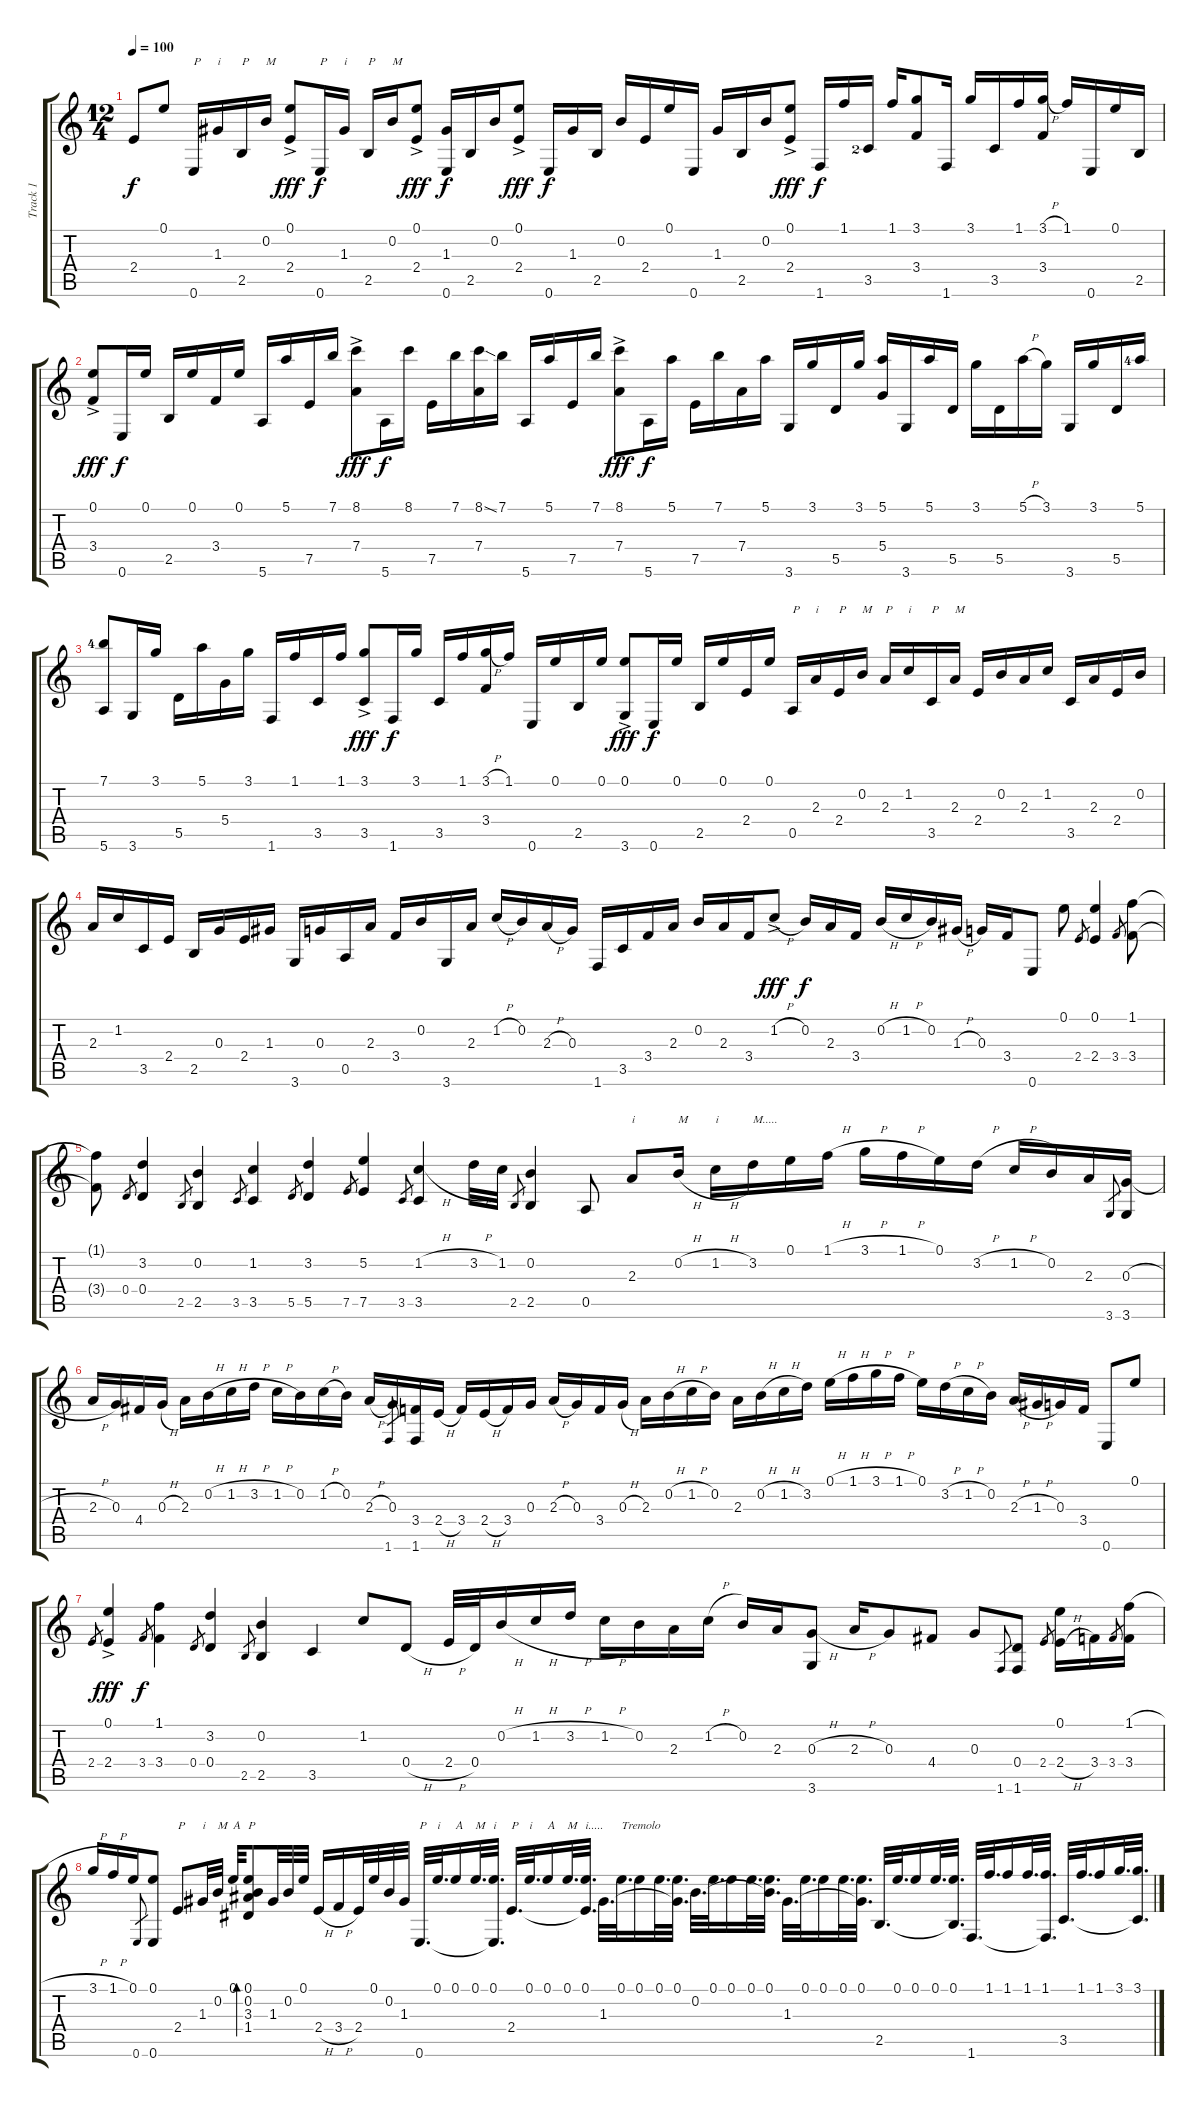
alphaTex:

\track ("Track 1" "Track 1") {instrument acousticguitarnylon}
\staff {score tabs}
\tuning (E4 B3 G3 D3 A2 E2) {hide}
\ts (12 4)
\tempo 100
\clef g2
\ks c
2.4.8{dy f} 0.1.8 0.6.16{txt "P"} 1.3.16{txt "i"} 2.5.16{txt "P"} 0.2.16{txt "M"} (0.1{ac} 2.4).8{dy fff} 0.6.16{txt "P" dy f} 1.3.16{txt "i"} 2.5.16{txt "P"} 0.2.16{txt "M"} (0.1{ac} 2.4).8{dy fff} (1.3 0.6).16{dy f} 2.5.16 0.2.16 (0.1 2.4{ac}).8{dy fff} 0.6.16{dy f} 1.3.16 2.5.16 0.2.16 2.4.16 0.1.16 0.6.16 1.3.16 2.5.16 0.2.16 (0.1 2.4{ac}).8{dy fff} 1.6.16{dy f} 1.1.16 3.5{lf 3}.16 1.1.16 (3.1 3.4).8 1.6.16 3.1.16 3.5.16 1.1.16 (3.1{h} 3.4).16 1.1.16 0.6.16 0.1.16 2.5.16 |
(0.1 3.4{ac}).8{dy fff} 0.6.16{dy f} 0.1.16 2.5.16 0.1.16 3.4.16 0.1.16 5.6.16 5.1.16 7.5.16 7.1.16 (8.1 7.4{ac}).8{dy fff} 5.6.16{dy f} 8.1.16 7.5.16 7.1.16 (8.1{ss} 7.4).16 7.1.16 5.6.16 5.1.16 7.5.16 7.1.16 (8.1 7.4{ac}).8{dy fff} 5.6.16{dy f} 5.1.16 7.5.16 7.1.16 7.4.16 5.1.16 3.6.16 3.1.16 5.5.16 3.1.16 (5.1 5.4).16 3.6.16 5.1.16 5.5.16 3.1.16 5.5.16 5.1{h}.16 3.1.16 3.6.16 3.1.16 5.5.16 5.1{lf 5}.16 |
(7.1{lf 5} 5.6).8 3.6.16 3.1.16 5.5.16 5.1.16 5.4.16 3.1.16 1.6.16 1.1.16 3.5.16 1.1.16 (3.1 3.5{ac}).8{dy fff} 1.6.16{dy f} 3.1.16 3.5.16 1.1.16 (3.1{h} 3.4).16 1.1.16 0.6.16 0.1.16 2.5.16 0.1.16 (0.1 3.6{ac}).8{dy fff} 0.6.16{dy f} 0.1.16 2.5.16 0.1.16 2.4.16 0.1.16 0.5.16{txt "P"} 2.3.16{txt "i"} 2.4.16{txt "P"} 0.2.16{txt "M"} 2.3.16{txt "P"} 1.2.16{txt "i"} 3.5.16{txt "P"} 2.3.16{txt "M"} 2.4.16 0.2.16 2.3.16 1.2.16 3.5.16 2.3.16 2.4.16 0.2.16 |
2.3.16 1.2.16 3.5.16 2.4.16 2.5.16 0.3.16 2.4.16 1.3.16 3.6.16 0.3.16 0.5.16 2.3.16 3.4.16 0.2.16 3.6.16 2.3.16 1.2{h}.16 0.2.16 2.3{h}.16 0.3.16 1.6.16 3.5.16 3.4.16 2.3.16 0.2.16 2.3.16 3.4.16 1.2{h ac}.8{dy fff} 0.2.16{dy f} 2.3.16 3.4.16 0.2{h}.16 1.2{h}.16 0.2.16 1.3{h}.16 0.3.16 3.4.16 0.6.8 0.1.8 2.4.8{gr} (0.1 2.4).4 3.4.8{gr} (1.1 3.4).8 |
(1.1{t} 3.4{t}).8 0.4.8{gr} (3.2 0.4).4 2.5.8{gr} (0.2 2.5).4 3.5.8{gr} (1.2 3.5).4 5.5.8{gr} (3.2 5.5).4 7.5.8{gr} (5.2 7.5).4 3.5.8{gr} (1.2{h} 3.5).4 3.2{h}.32 1.2.32 2.5.8{gr} (0.2 2.5).4 0.5.8 2.3.8{txt "i"} 0.2{h}.16{txt "M"} 1.2{h}.16{txt "i"} 3.2.16{txt "M....."} 0.1.16 1.1{h}.16 3.1{h}.16 1.1{h}.16 0.1.16 3.2{h}.16 1.2{h}.16 0.2.16 2.3.16 3.6.8{gr} (0.3{h} 3.6).16 |
2.3{h}.16 0.3.16 4.4.16 0.3{h}.16 2.3.16 0.2{h}.16 1.2{h}.16 3.2{h}.16 1.2{h}.16 0.2.16 1.2{h}.16 0.2.16 2.3{h}.16 0.3.16 1.6.8{gr} (3.4 1.6).16 2.4{h}.16 3.4.16 2.4{h}.16 3.4.16 0.3.16 2.3{h}.16 0.3.16 3.4.16 0.3{h}.16 2.3.16 0.2{h}.16 1.2{h}.16 0.2.16 2.3.16 0.2{h}.16 1.2{h}.16 3.2.16 0.1{h}.16 1.1{h}.16 3.1{h}.16 1.1{h}.16 0.1.16 3.2{h}.16 1.2{h}.16 0.2.16 2.3{h}.16 1.3{h}.16 0.3.16 3.4.16 0.6.8 0.1.8 |
2.4.8{gr} (0.1{ac} 2.4).4{dy fff} 3.4.8{gr dy f} (1.1 3.4).4 0.4.8{gr} (3.2 0.4).4 2.5.8{gr} (0.2 2.5).4 3.5.4 1.2.8 0.4{h}.8 2.4{h}.32 0.4.32 0.2{h}.16 1.2{h}.16 3.2{h}.16 1.2{h}.16 0.2.16 2.3.16 1.2{h}.16 0.2.16 2.3.16 (0.3{h} 3.6).8 2.3{h}.16 0.3.8 4.4.8 0.3.8 1.6.8{gr} (0.4 1.6).8 2.4.8{gr} (0.1 2.4{h}).16 3.4.16 3.4.8{gr} (1.1{h} 3.4).16 |
3.1{h}.16 1.1{h}.16 0.1.16 0.6.8{gr} (0.1 0.6).8 2.4.8{txt "P"} 1.3.32{txt "i"} 0.2.32{txt "M"} 0.1.32{txt "A"} (0.1 0.2 3.3 1.4).8{bd 60 txt "P"} 1.3.32 0.2.32 0.1.32 2.4{h}.16 3.4{h}.16 2.4.32 0.1.32 0.2.32 1.3.32 0.6.32{d txt "P"} 0.1.32{d txt "i"} 0.1.16{txt "A"} 0.1.32{d txt "M"} (0.1 0.6{t}).32{d txt "i"} 2.4.32{d txt "P"} 0.1.32{d txt "i"} 0.1.16{txt "A"} 0.1.32{d txt "M"} (0.1 2.4{t}).32{d txt "i....."} 1.3.32{d} 0.1.32{d txt "Tremolo"} 0.1.16 0.1.32{d} (0.1 1.3{t}).32{d} 0.2.32{d} 0.1.32{d} 0.1.16 0.1.32{d} (0.1 0.2{t}).32{d} 1.3.32{d} 0.1.32{d} 0.1.16 0.1.32{d} (0.1 1.3{t}).32{d} 2.5.32{d} 0.1.32{d} 0.1.16 0.1.32{d} (0.1 2.5{t}).32{d} 1.6.32{d} 1.1.32{d} 1.1.16 1.1.32{d} (1.1 1.6{t}).32{d} 3.5.32{d} 1.1.32{d} 1.1.16 3.1.32{d} (3.1 3.5{t}).32{d}
